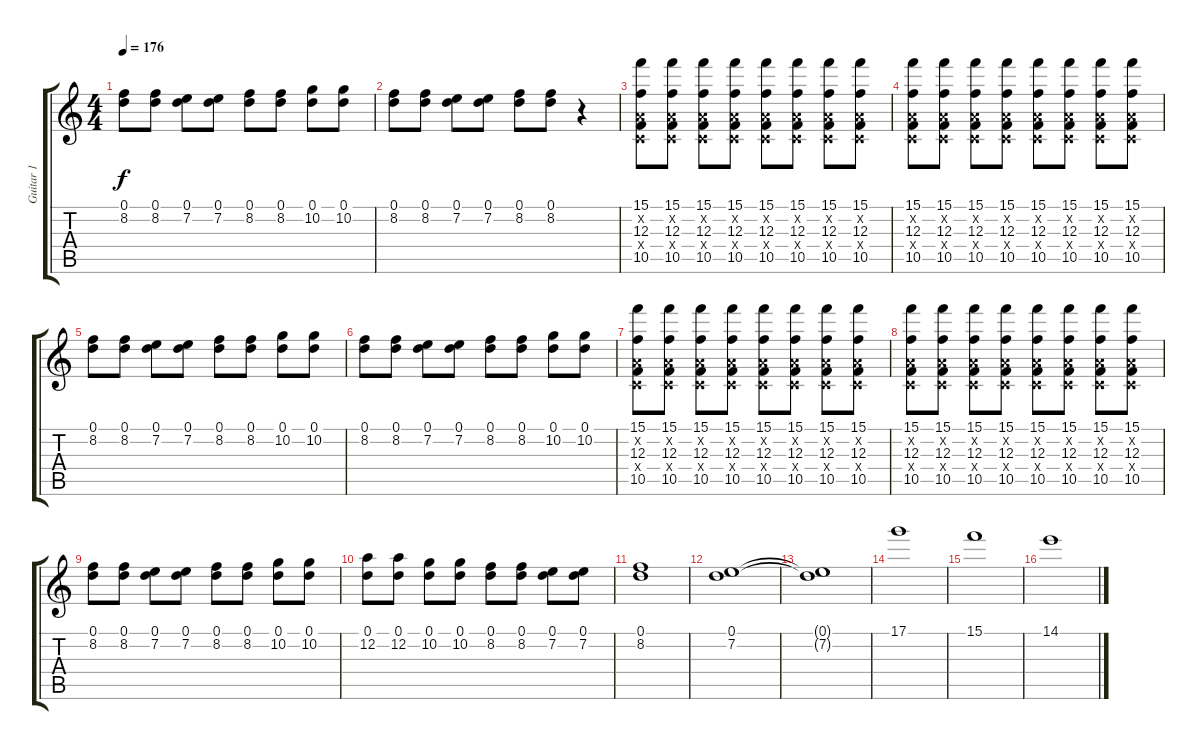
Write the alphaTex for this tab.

\track ("Guitar 1" "Guitar 1") {instrument distortionguitar}
\staff {score tabs}
\tuning (D4 A3 F3 C3 G2 D2) {hide}
\ts (4 4)
\tempo 176
\clef g2
\ks c
(0.1 8.2).8{dy f instrument distortionguitar} (0.1 8.2).8 (0.1 7.2).8 (0.1 7.2).8 (0.1 8.2).8 (0.1 8.2).8 (0.1 10.2).8 (0.1 10.2).8 |
(0.1 8.2).8 (0.1 8.2).8 (0.1 7.2).8 (0.1 7.2).8 (0.1 8.2).8 (0.1 8.2).8 r.4 |
(15.1 0.2{x} 12.3 0.4{x} 10.5).8 (15.1 0.2{x} 12.3 0.4{x} 10.5).8 (15.1 0.2{x} 12.3 0.4{x} 10.5).8 (15.1 0.2{x} 12.3 0.4{x} 10.5).8 (15.1 0.2{x} 12.3 0.4{x} 10.5).8 (15.1 0.2{x} 12.3 0.4{x} 10.5).8 (15.1 0.2{x} 12.3 0.4{x} 10.5).8 (15.1 0.2{x} 12.3 0.4{x} 10.5).8 |
(15.1 0.2{x} 12.3 0.4{x} 10.5).8 (15.1 0.2{x} 12.3 0.4{x} 10.5).8 (15.1 0.2{x} 12.3 0.4{x} 10.5).8 (15.1 0.2{x} 12.3 0.4{x} 10.5).8 (15.1 0.2{x} 12.3 0.4{x} 10.5).8 (15.1 0.2{x} 12.3 0.4{x} 10.5).8 (15.1 0.2{x} 12.3 0.4{x} 10.5).8 (15.1 0.2{x} 12.3 0.4{x} 10.5).8 |
(0.1 8.2).8 (0.1 8.2).8 (0.1 7.2).8 (0.1 7.2).8 (0.1 8.2).8 (0.1 8.2).8 (0.1 10.2).8 (0.1 10.2).8 |
(0.1 8.2).8 (0.1 8.2).8 (0.1 7.2).8 (0.1 7.2).8 (0.1 8.2).8 (0.1 8.2).8 (0.1 10.2).8 (0.1 10.2).8 |
(15.1 0.2{x} 12.3 0.4{x} 10.5).8 (15.1 0.2{x} 12.3 0.4{x} 10.5).8 (15.1 0.2{x} 12.3 0.4{x} 10.5).8 (15.1 0.2{x} 12.3 0.4{x} 10.5).8 (15.1 0.2{x} 12.3 0.4{x} 10.5).8 (15.1 0.2{x} 12.3 0.4{x} 10.5).8 (15.1 0.2{x} 12.3 0.4{x} 10.5).8 (15.1 0.2{x} 12.3 0.4{x} 10.5).8 |
(15.1 0.2{x} 12.3 0.4{x} 10.5).8 (15.1 0.2{x} 12.3 0.4{x} 10.5).8 (15.1 0.2{x} 12.3 0.4{x} 10.5).8 (15.1 0.2{x} 12.3 0.4{x} 10.5).8 (15.1 0.2{x} 12.3 0.4{x} 10.5).8 (15.1 0.2{x} 12.3 0.4{x} 10.5).8 (15.1 0.2{x} 12.3 0.4{x} 10.5).8 (15.1 0.2{x} 12.3 0.4{x} 10.5).8 |
(0.1 8.2).8 (0.1 8.2).8 (0.1 7.2).8 (0.1 7.2).8 (0.1 8.2).8 (0.1 8.2).8 (0.1 10.2).8 (0.1 10.2).8 |
(0.1 12.2).8 (0.1 12.2).8 (0.1 10.2).8 (0.1 10.2).8 (0.1 8.2).8 (0.1 8.2).8 (0.1 7.2).8 (0.1 7.2).8 |
(0.1 8.2).1 |
(0.1 7.2).1 |
(0.1{t} 7.2{t}).1 |
17.1.1 |
15.1.1 |
14.1.1
